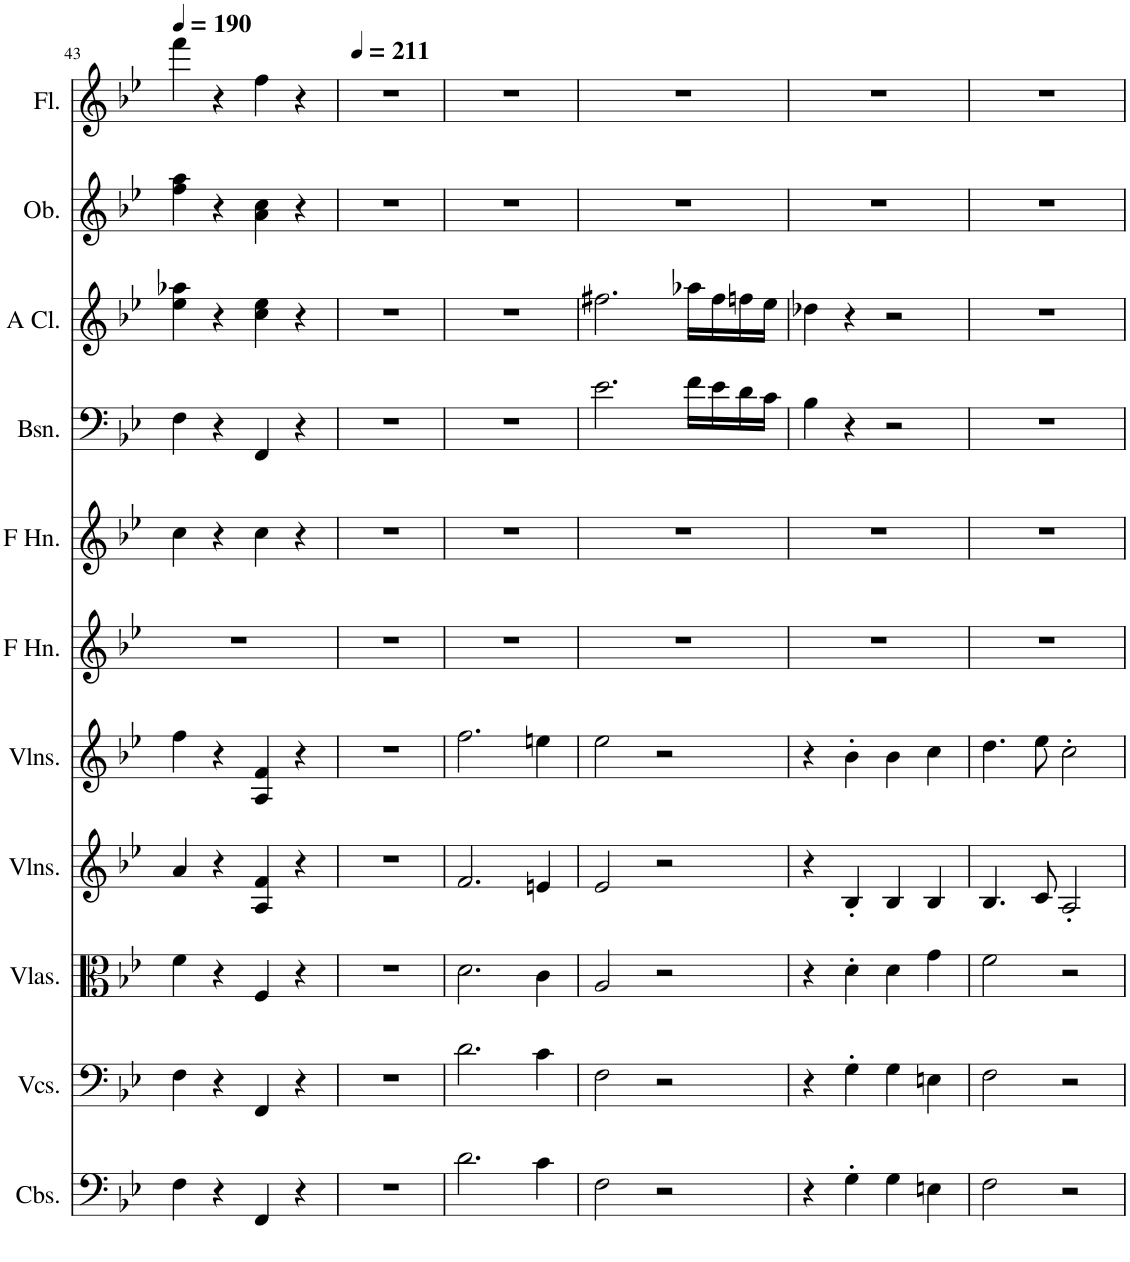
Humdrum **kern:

**kern	**kern	**kern	**kern	**kern	**kern	**kern	**kern	**kern	**kern	**kern
*part11	*part10	*part9	*part8	*part7	*part6	*part5	*part4	*part3	*part2	*part1
*staff11	*staff10	*staff9	*staff8	*staff7	*staff6	*staff5	*staff4	*staff3	*staff2	*staff1
*I"Contrabasses, Basso.	*I"Violoncellos, Violoncello.	*I"Violas, Viola.	*I"Violins, Violino II.	*I"Violins, Violino I.	*I"Horn in F, Corni in G.	*I"Horn in F, Corni in B.	*I"Bassoon, Fagotti.	*I"A Clarinet, Clarinetti.	*I"Oboe, Oboi.	*I"Flute, Flauto.
*I'Cbs.	*I'Vcs.	*I'Vlas.	*I'Vlns.	*I'Vlns.	*	*	*I'Bsn.	*I'A Cl.	*I'Ob.	*I'Fl.
!!LO:PB:g=z
*clefF4	*clefF4	*clefC3	*clefG2	*clefG2	*clefG2	*clefG2	*clefF4	*clefG2	*clefG2	*clefG2
*Trd7c12	*	*	*	*	*Trd4c7	*Trd4c7	*	*Trd2c3	*	*
*k[b-e-]	*k[b-e-]	*k[b-e-]	*k[b-e-]	*k[b-e-]	*k[b-e-]	*k[b-e-]	*k[b-e-]	*k[b-e-]	*k[b-e-]	*k[b-e-]
*M4/4	*M4/4	*M4/4	*M4/4	*M4/4	*M4/4	*M4/4	*M4/4	*M4/4	*M4/4	*M4/4
*MM190	*MM190	*MM190	*MM190	*MM190	*MM190	*MM190	*MM190	*MM190	*MM190	*MM190
=43	=43	=43	=43	=43	=43	=43	=43	=43	=43	=43
4F\	4F\	4f\	4a/	4ff\	1r	4cc\	4F\	4ee-\ 4aa-X\	4ff\ 4aa\	4fff\
4r	4r	4r	4r	4r	.	4r	4r	4r	4r	4r
4FF/	4FF/	4F/	4A/ 4f/	4A/ 4f/	.	4cc\	4FF/	4cc\ 4ee-\	4a\ 4cc\	4ff\
4r	4r	4r	4r	4r	.	4r	4r	4r	4r	4r
=44	=44	=44	=44	=44	=44	=44	=44	=44	=44	=44
*	*	*	*	*	*	*	*	*	*	*MM211
1r	1r	1r	1r	1r	1r	1r	1r	1r	1r	1r
=45	=45	=45	=45	=45	=45	=45	=45	=45	=45	=45
2.d\	2.d\	2.d\	2.f/	2.ff\	1r	1r	1r	1r	1r	1r
4c\	4c\	4c\	4en/	4een\	.	.	.	.	.	.
=46	=46	=46	=46	=46	=46	=46	=46	=46	=46	=46
2F\	2F\	2A/	2e-/	2ee-\	1r	1r	2.e-\	2.ff#X\	1r	1r
2r	2r	2r	2r	2r	.	.	.	.	.	.
.	.	.	.	.	.	.	16f\LL	16aa-X\LL	.	.
.	.	.	.	.	.	.	16e-\	16ff#\	.	.
.	.	.	.	.	.	.	16d\	16ffn\	.	.
.	.	.	.	.	.	.	16c\JJ	16ee-\JJ	.	.
=47	=47	=47	=47	=47	=47	=47	=47	=47	=47	=47
4r	4r	4r	4r	4r	1r	1r	4B-\	4dd-X\	1r	1r
4G'\	4G'\	4d'\	4B-'/	4b-'\	.	.	4r	4r	.	.
4G\	4G\	4d\	4B-/	4b-\	.	.	2r	2r	.	.
4En\	4En\	4g\	4B-/	4cc\	.	.	.	.	.	.
=48	=48	=48	=48	=48	=48	=48	=48	=48	=48	=48
2F\	2F\	2f\	4.B-/	4.dd\	1r	1r	1r	1r	1r	1r
.	.	.	8c/	8ee-\	.	.	.	.	.	.
2r	2r	2r	2A'/	2cc'\	.	.	.	.	.	.
=	=	=	=	=	=	=	=	=	=	=
*-	*-	*-	*-	*-	*-	*-	*-	*-	*-	*-
